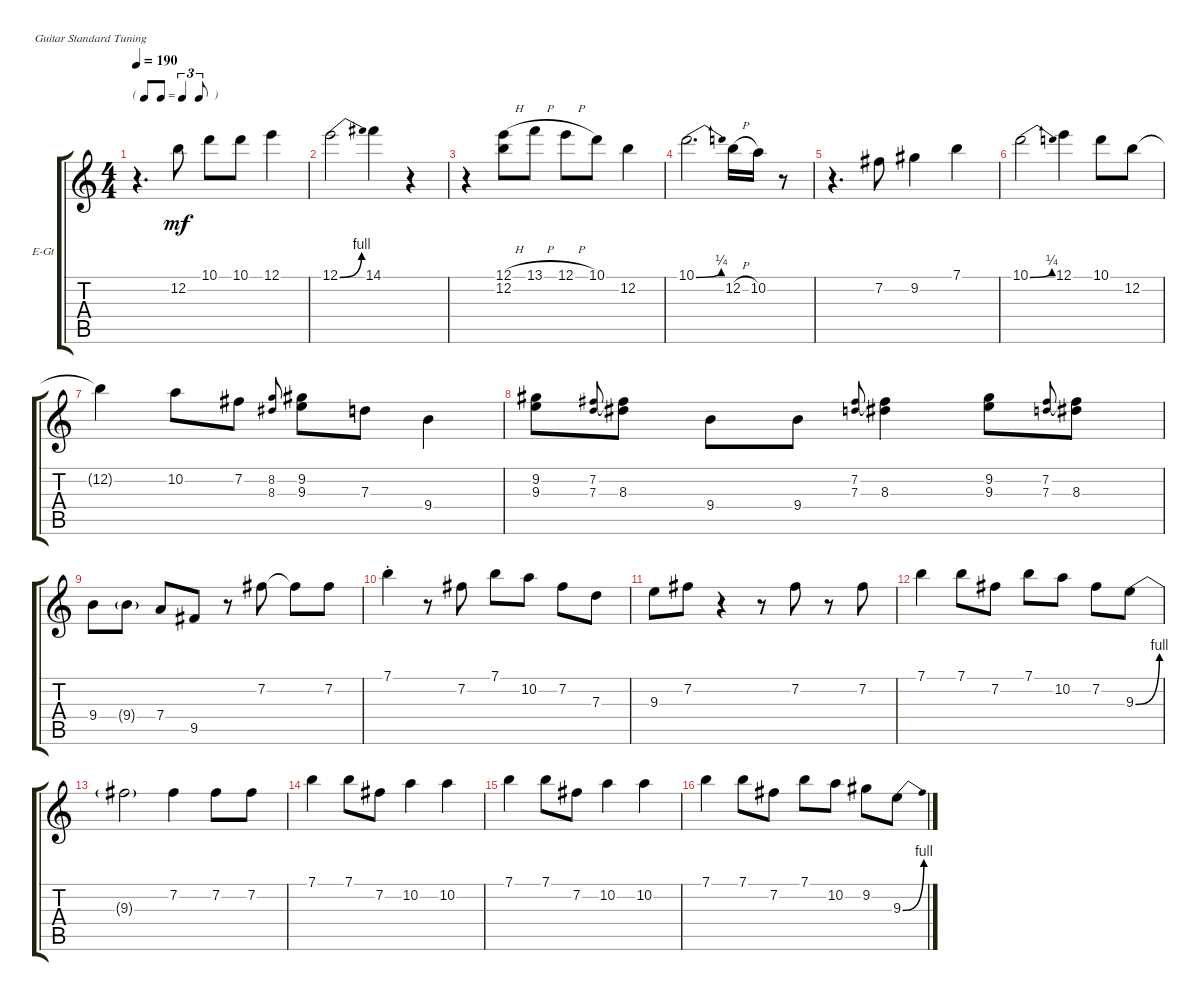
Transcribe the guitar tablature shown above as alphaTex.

\defaultSystemsLayout 4
\bracketExtendMode groupsimilarinstruments
\firstSystemTrackNameOrientation horizontal
\otherSystemsTrackNameOrientation horizontal
\track ("Electric Guitar" "E-Gt") {instrument distortionguitar}
\staff {score tabs}
\tuning (E4 B3 G3 D3 A2 E2)
\ts (4 4)
\tf triplet8th
\tempo 190
\clef g2
\ks c
r.4{d dy mf} 12.2.8 10.1.8 10.1.8 12.1.4 |
12.1{be (bend 0 0 15 4)}.2 14.1.4 r.4 |
r.4 (12.1{h} 12.2).8 13.1{h}.8 12.1{h}.8 10.1.8 12.2.4 |
10.1{be (bend 0 0 14.399999999999999 1)}.2{d} 12.2{h}.16 10.2.16 r.8 |
r.4{d} 7.2.8 9.2.4 7.1.4 |
10.1{be (bend 0 0 14.399999999999999 1)}.2 12.1.4 10.1.8 12.2.8 |
12.2{t}.4 10.2.8 7.2.8 (8.2 8.3).8{gr onbeat} (9.3 9.2).8 7.3.8 9.4.4 |
(9.2 9.3).8 (7.2 7.3).8{gr onbeat} (8.3 7.2{t}).8 9.4.8 9.4.8 (7.2 7.3).8{gr onbeat} (8.3 7.2{t}).4 (9.2 9.3).8 (7.2 7.3).8{gr onbeat} (8.3 7.2{t}).8 |
9.4.8 9.4{g}.8 7.4.8 9.5.8 r.8 7.2.8 7.2{t}.8 7.2.8 |
7.1{st}.4 r.8 7.2.8 7.1.8 10.2.8 7.2.8 7.3.8 |
9.3.8 7.2.8 r.4 r.8 7.2.8 r.8 7.2.8 |
7.1.4 7.1.8 7.2.8 7.1.8 10.2.8 7.2.8 9.3{be (bend 0 0 15 4)}.8 |
9.3{t}.2 7.2.4 7.2.8 7.2.8 |
7.1.4 7.1.8 7.2.8 10.2.4 10.2.4 |
7.1.4 7.1.8 7.2.8 10.2.4 10.2.4 |
7.1.4 7.1.8 7.2.8 7.1.8 10.2.8 9.2.8 9.3{be (bend 0 0 15 4)}.8
